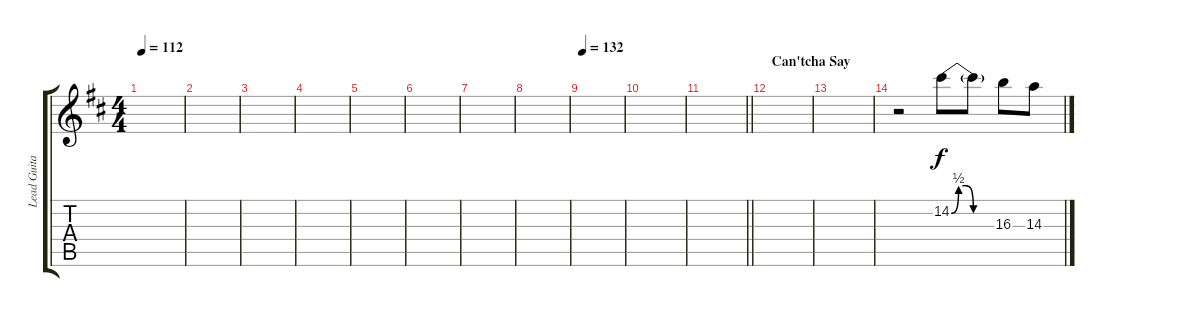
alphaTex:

\track ("Lead Guitar 4" "Lead Guita") {instrument distortionguitar}
\staff {score tabs}
\tuning (E4 B3 G3 D3 A2 D2) {hide}
\ts (4 4)
\tempo 112
\clef g2
\ks d
|
|
|
|
|
|
|
|
\tempo 132
|
|
\barLineRight lightlight
|
\section ("" "Can'tcha Say")
|
|
r.2 14.2{be (custom 0 0 10 2 20 2 30 0 60 0)}.8 14.2{t}.8 16.3.8 14.3.8
